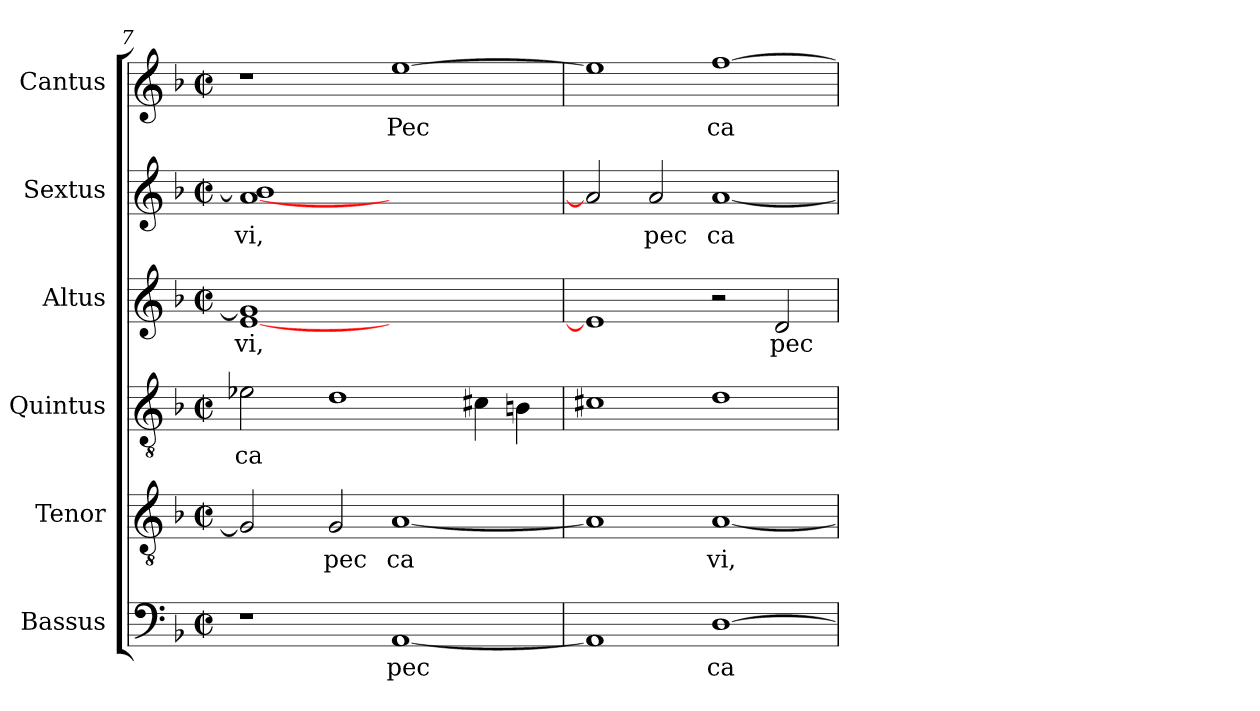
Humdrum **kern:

**kern	**text	**kern	**text	**kern	**text	**kern	**text	**kern	**text	**kern	**text
*part6	*part6	*part5	*part5	*part4	*part4	*part3	*part3	*part2	*part2	*part1	*part1
*staff6	*staff6	*staff5	*staff5	*staff4	*staff4	*staff3	*staff3	*staff2	*staff2	*staff1	*staff1
*I"Bassus	*	*I"Tenor	*	*I"Quintus	*	*I"Altus	*	*I"Sextus	*	*I"Cantus	*
!!LO:LB:g=z
*clefF4	*	*clefGv2	*	*clefGv2	*	*clefG2	*	*clefG2	*	*clefG2	*
*k[b-]	*	*k[b-]	*	*k[b-]	*	*k[b-]	*	*k[b-]	*	*k[b-]	*
*F:	*	*F:	*	*F:	*	*F:	*	*F:	*	*F:	*
*M2/2	*	*M2/2	*	*M2/2	*	*M2/2	*	*M2/2	*	*M2/2	*
*met(c|)	*	*met(c|)	*	*met(c|)	*	*met(c|)	*	*met(c|)	*	*met(c|)	*
=7	=7	=7	=7	=7	=7	=7	=7	=7	=7	=7	=7
!	!	!	!	!	!LO:LY:b:cj	!	!LO:LY:b:cj	!	!LO:LY:b:cj	!	!
*	*	*	*	*	*	*^	*	*^	*	*	*
1r	.	2G/]	.	2e-X\	ca	1g] [<1e	4ryy	-vi,	1b-] [<1a	4ryy	vi,	1r	.
.	.	.	.	.	.	.	64ryy	.	.	64ryy	.	.	.
.	.	.	.	.	.	.	1ryy	.	.	1ryy	.	.	.
!	!	!	!LO:LY:b:cj	!	!	!	!	!	!	!	!	!	!
.	.	2G/	pec	1d	.	.	.	.	.	.	.	.	.
!	!LO:LY:b:cj	!	!LO:LY:b:cj	!	!	!	!	!	!	!	!	!	!LO:LY:b:cj
[<1AA	pec	[<1A	ca	.	.	1ryy	.	.	1ryy	.	.	[>1ee	Pec
.	.	.	.	.	.	.	2ryy	.	.	2ryy	.	.	.
.	.	.	.	4c#X\	.	.	.	.	.	.	.	.	.
.	.	.	.	4Bn\	.	.	.	.	.	.	.	.	.
.	.	.	.	.	.	.	8...ryy	.	.	8...ryy	.	.	.
*	*	*	*	*	*	*v	*v	*	*	*	*	*	*
*	*	*	*	*	*	*	*	*v	*v	*	*	*
=8	=8	=8	=8	=8	=8	=8	=8	=8	=8	=8	=8
1AA]	.	1A]	.	1c#X	.	1e]	.	2a/]	.	1ee]	.
!	!	!	!	!	!	!	!	!	!LO:LY:b:cj	!	!
.	.	.	.	.	.	.	.	2a/	pec	.	.
!	!LO:LY:b:cj	!	!LO:LY:b:cj	!	!	!	!	!	!LO:LY:b:cj	!	!LO:LY:b:cj
[>1D	ca	[<1A	vi,	1d	.	2r	.	[<1a	ca	[>1ff	ca
!	!	!	!	!	!	!	!LO:LY:b:cj	!	!	!	!
.	.	.	.	.	.	2d/	pec	.	.	.	.
=	=	=	=	=	=	=	=	=	=	=	=
*-	*-	*-	*-	*-	*-	*-	*-	*-	*-	*-	*-
